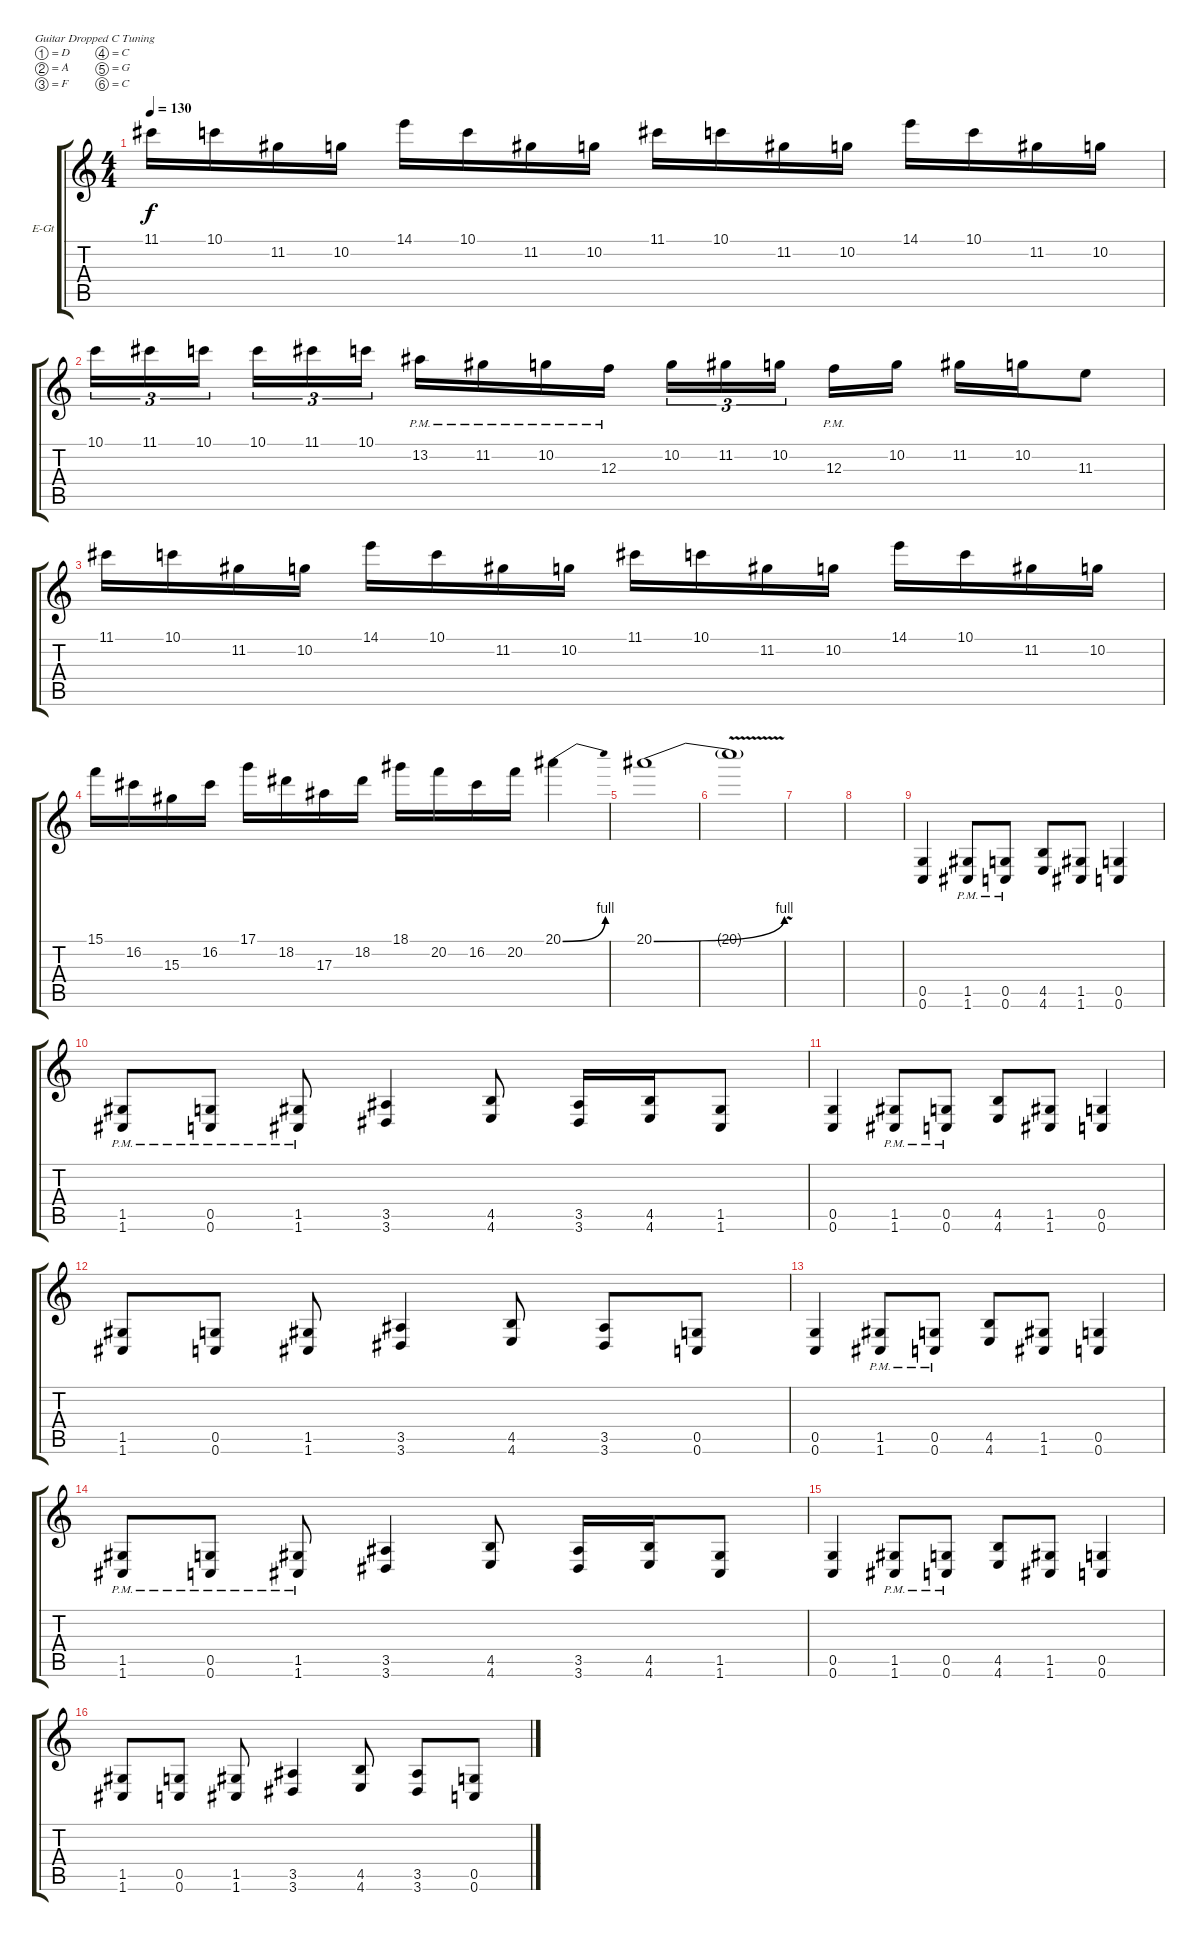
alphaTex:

\bracketExtendMode groupsimilarinstruments
\firstSystemTrackNameOrientation horizontal
\otherSystemsTrackNameOrientation horizontal
\track ("Track 1" "E-Gt") {instrument overdrivenguitar}
\staff {score tabs}
\tuning (D4 A3 F3 C3 G2 C2)
\ts (4 4)
\tempo 130
\clef g2
\ks c
11.1.16{dy f} 10.1.16 11.2.16 10.2.16 14.1.16 10.1.16 11.2.16 10.2.16 11.1.16 10.1.16 11.2.16 10.2.16 14.1.16 10.1.16 11.2.16 10.2.16 |
10.1.16{tu (3 2)} 11.1.16{tu (3 2)} 10.1.16{tu (3 2)} 10.1.16{tu (3 2)} 11.1.16{tu (3 2)} 10.1.16{tu (3 2)} 13.2{pm}.16 11.2{pm}.16 10.2{pm}.16 12.3{pm}.16 10.2.16{tu (3 2)} 11.2.16{tu (3 2)} 10.2.16{tu (3 2)} 12.3{pm}.16 10.2.16 11.2.16 10.2.16 11.3.8 |
11.1.16 10.1.16 11.2.16 10.2.16 14.1.16 10.1.16 11.2.16 10.2.16 11.1.16 10.1.16 11.2.16 10.2.16 14.1.16 10.1.16 11.2.16 10.2.16 |
15.1.16 16.2.16 15.3.16 16.2.16 17.1.16 18.2.16 17.3.16 18.2.16 18.1.16 20.2.16 16.2.16 20.2.16 20.1{be (bend 0 0 30 4)}.4 |
20.1{be (bend 0 0 8.4 4)}.1 |
20.1{v t}.1 |
|
|
(0.6 0.5).4 (1.6{pm} 1.5{pm}).8 (0.6{pm} 0.5{pm}).8 (4.6 4.5).8 (1.6 1.5).8 (0.6 0.5).4 |
(1.6{pm} 1.5{pm}).8 (0.6{pm} 0.5{pm}).8 (1.6{pm} 1.5{pm}).8 (3.6 3.5).4 (4.6 4.5).8 (3.6 3.5).16 (4.6 4.5).16 (1.6 1.5).8 |
(0.6 0.5).4 (1.6{pm} 1.5{pm}).8 (0.6{pm} 0.5{pm}).8 (4.6 4.5).8 (1.6 1.5).8 (0.6 0.5).4 |
(1.6 1.5).8 (0.6 0.5).8 (1.6 1.5).8 (3.6 3.5).4 (4.6 4.5).8 (3.6 3.5).8 (0.6 0.5).8 |
(0.6 0.5).4 (1.6{pm} 1.5{pm}).8 (0.6{pm} 0.5{pm}).8 (4.6 4.5).8 (1.6 1.5).8 (0.6 0.5).4 |
(1.6{pm} 1.5{pm}).8 (0.6{pm} 0.5{pm}).8 (1.6{pm} 1.5{pm}).8 (3.6 3.5).4 (4.6 4.5).8 (3.6 3.5).16 (4.6 4.5).16 (1.6 1.5).8 |
(0.6 0.5).4 (1.6{pm} 1.5{pm}).8 (0.6{pm} 0.5{pm}).8 (4.6 4.5).8 (1.6 1.5).8 (0.6 0.5).4 |
(1.6 1.5).8 (0.6 0.5).8 (1.6 1.5).8 (3.6 3.5).4 (4.6 4.5).8 (3.6 3.5).8 (0.6 0.5).8
